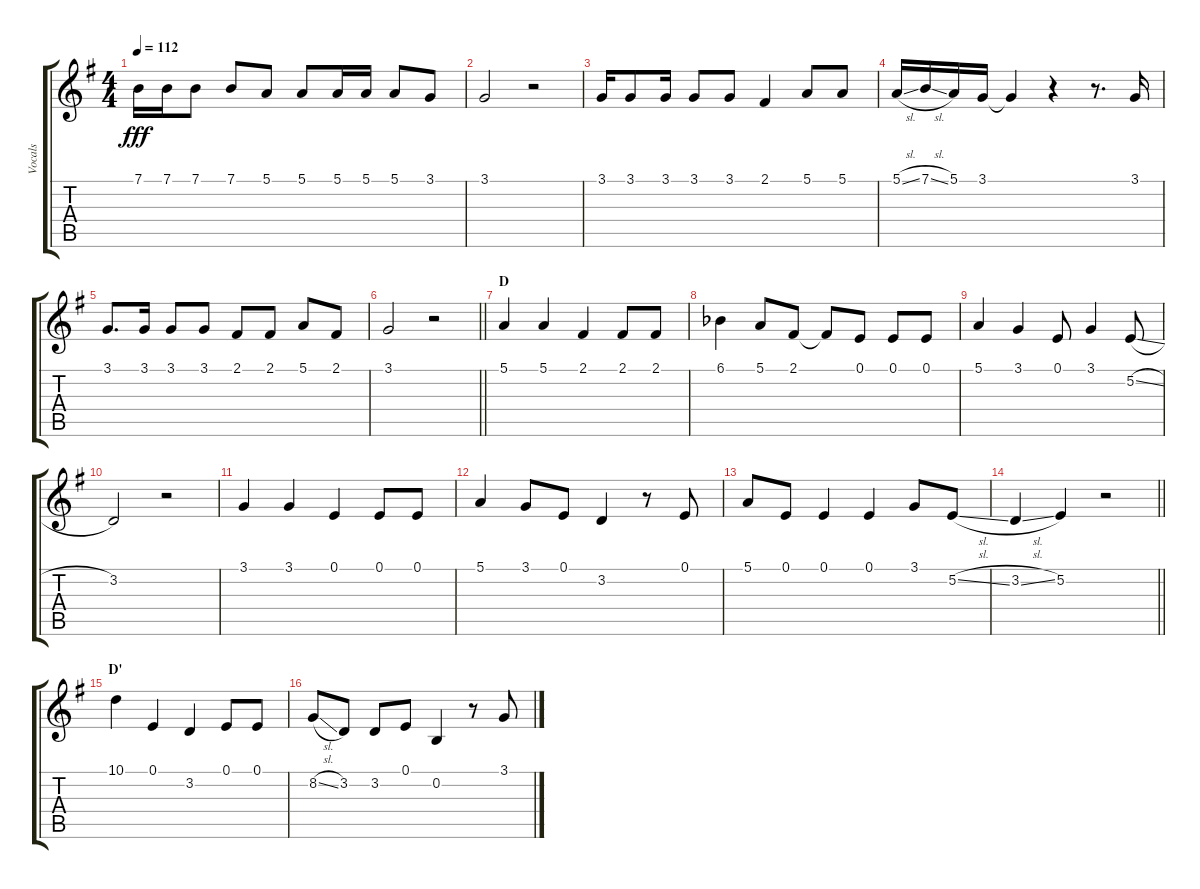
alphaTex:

\track ("Vocals" "Vocals") {instrument voiceoohs}
\staff {score tabs}
\tuning (E4 B3 G3 D3 A2 E2) {hide}
\ts (4 4)
\tempo 112
\clef g2
\ks g
7.1.16{dy fff} 7.1.16 7.1.8 7.1.8 5.1.8 5.1.8 5.1.16 5.1.16 5.1.8 3.1.8 |
3.1.2 r.2 |
3.1.16 3.1.8 3.1.16 3.1.8 3.1.8 2.1.4 5.1.8 5.1.8 |
5.1{sl}.16 7.1{sl}.16 5.1.16 3.1.16 3.1{t}.4 r.4 r.8{d} 3.1.16 |
3.1.8{d} 3.1.16 3.1.8 3.1.8 2.1.8 2.1.8 5.1.8 2.1.8 |
\barLineRight lightlight
3.1.2 r.2 |
\section ("" "D")
5.1.4 5.1.4 2.1.4 2.1.8 2.1.8 |
6.1{acc b}.4 5.1.8 2.1.8 2.1{t}.8 0.1.8 0.1.8 0.1.8 |
5.1.4 3.1.4 0.1.8 3.1.4 5.2{sl}.8 |
3.2.2 r.2 |
3.1.4 3.1.4 0.1.4 0.1.8 0.1.8 |
5.1.4 3.1.8 0.1.8 3.2.4 r.8 0.1.8 |
5.1.8 0.1.8 0.1.4 0.1.4 3.1.8 5.2{sl}.8 |
\barLineRight lightlight
3.2{sl}.4 5.2.4 r.2 |
\section ("" "D'")
10.1.4 0.1.4 3.2.4 0.1.8 0.1.8 |
8.2{sl}.8 3.2.8 3.2.8 0.1.8 0.2.4 r.8 3.1.8
